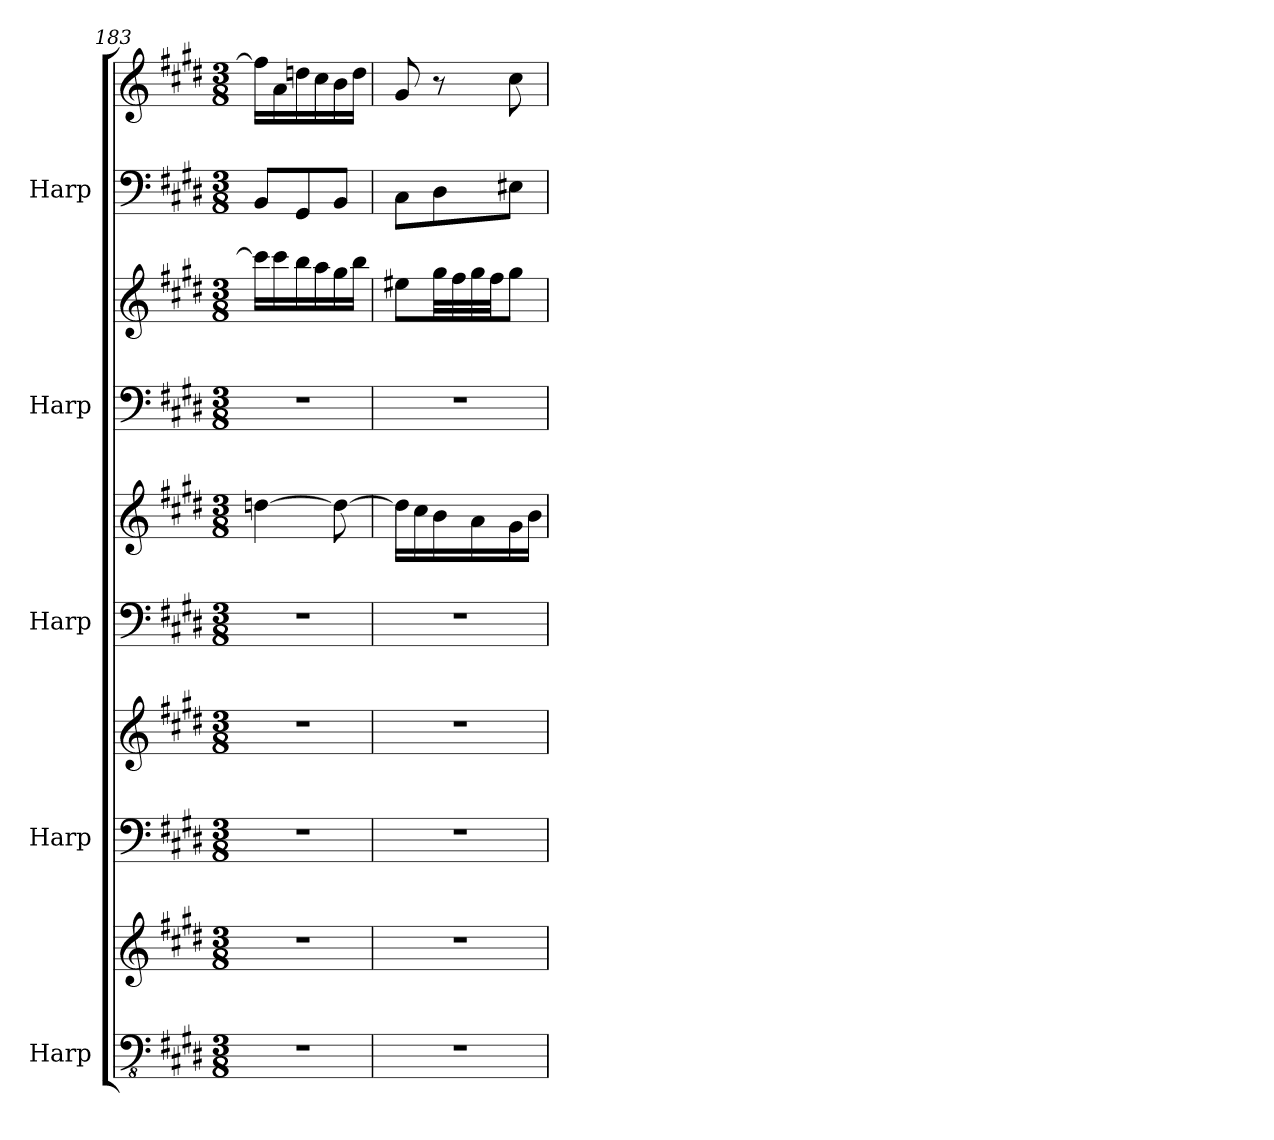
**kern	**kern	**kern	**kern	**kern	**kern	**kern	**kern	**kern	**kern
*part5	*part5	*part4	*part4	*part3	*part3	*part2	*part2	*part1	*part1
*staff10	*staff9	*staff8	*staff7	*staff6	*staff5	*staff4	*staff3	*staff2	*staff1
*I"Harp	*	*I"Harp	*	*I"Harp	*	*I"Harp	*	*I"Harp	*
*I'Hp	*	*I'Hp	*	*I'Hp	*	*I'Hp	*	*I'Hp	*
*clefFv4	*clefG2	*clefF4	*clefG2	*clefF4	*clefG2	*clefF4	*clefG2	*clefF4	*clefG2
*k[f#c#g#d#]	*k[f#c#g#d#]	*k[f#c#g#d#]	*k[f#c#g#d#]	*k[f#c#g#d#]	*k[f#c#g#d#]	*k[f#c#g#d#]	*k[f#c#g#d#]	*k[f#c#g#d#]	*k[f#c#g#d#]
*M3/8	*M3/8	*M3/8	*M3/8	*M3/8	*M3/8	*M3/8	*M3/8	*M3/8	*M3/8
=183	=183	=183	=183	=183	=183	=183	=183	=183	=183
4.r	4.r	4.r	4.r	4.r	[4ddn\	4.r	16ccc#\LL]	8BB/L	16ff#\LL]
.	.	.	.	.	.	.	16ccc#\	.	16a\
.	.	.	.	.	.	.	16bb\	8GG#/	16ddn\
.	.	.	.	.	.	.	16aa\	.	16cc#\
.	.	.	.	.	8dd\_	.	16gg#\	8BB/J	16b\
.	.	.	.	.	.	.	16bb\JJ	.	16dd\JJ
!!LO:PB:g=z
=184	=184	=184	=184	=184	=184	=184	=184	=184	=184
4.r	4.r	4.r	4.r	4.r	16dd\LL]	4.r	8ee#X\L	8C#\L	8g#/
.	.	.	.	.	16cc#\	.	.	.	.
.	.	.	.	.	16b\	.	32gg#\LL	8D#\	8r
.	.	.	.	.	.	.	32ff#\	.	.
.	.	.	.	.	16a\	.	32gg#\	.	.
.	.	.	.	.	.	.	32ff#\JJ	.	.
.	.	.	.	.	16g#\	.	8gg#\J	8E#X\J	8cc#\
.	.	.	.	.	16b\JJ	.	.	.	.
=	=	=	=	=	=	=	=	=	=
*-	*-	*-	*-	*-	*-	*-	*-	*-	*-
